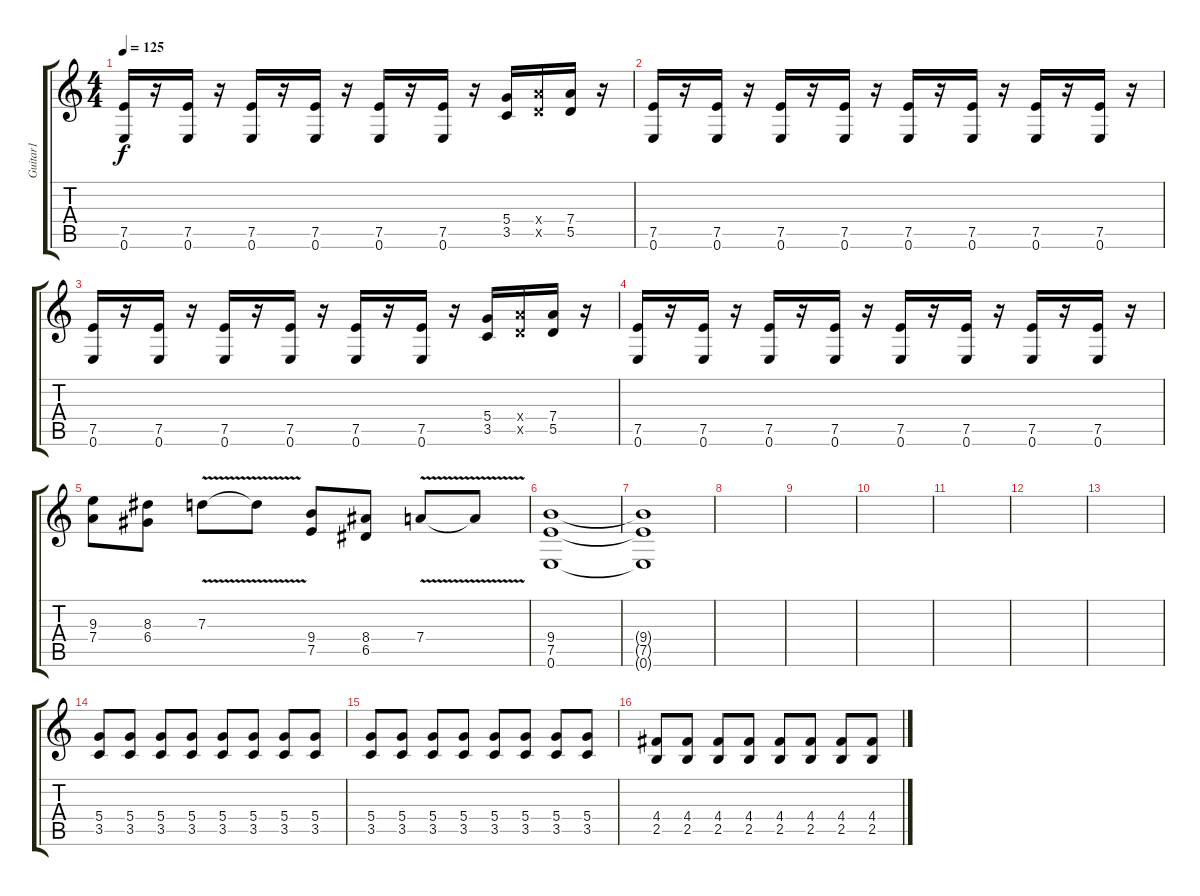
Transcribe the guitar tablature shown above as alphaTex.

\track ("Guitar1" "Guitar1") {instrument distortionguitar}
\staff {score tabs}
\tuning (E4 B3 G3 D3 A2 E2) {hide}
\ts (4 4)
\tempo 125
\clef g2
\ks c
(7.5 0.6).16{dy f} r.16 (7.5 0.6).16 r.16 (7.5 0.6).16 r.16 (7.5 0.6).16 r.16 (7.5 0.6).16 r.16 (7.5 0.6).16 r.16 (5.4 3.5).16 (0.4{x} 12.5{x}).16 (7.4 5.5).16 r.16 |
(7.5 0.6).16 r.16 (7.5 0.6).16 r.16 (7.5 0.6).16 r.16 (7.5 0.6).16 r.16 (7.5 0.6).16 r.16 (7.5 0.6).16 r.16 (7.5 0.6).16 r.16 (7.5 0.6).16 r.16 |
(7.5 0.6).16 r.16 (7.5 0.6).16 r.16 (7.5 0.6).16 r.16 (7.5 0.6).16 r.16 (7.5 0.6).16 r.16 (7.5 0.6).16 r.16 (5.4 3.5).16 (0.4{x} 12.5{x}).16 (7.4 5.5).16 r.16 |
(7.5 0.6).16 r.16 (7.5 0.6).16 r.16 (7.5 0.6).16 r.16 (7.5 0.6).16 r.16 (7.5 0.6).16 r.16 (7.5 0.6).16 r.16 (7.5 0.6).16 r.16 (7.5 0.6).16 r.16 |
(9.3 7.4).8 (8.3 6.4).8 7.3{v}.8 7.3{t}.8 (9.4 7.5).8 (8.4 6.5).8 7.4{v}.8 7.4{t}.8 |
(9.4 7.5 0.6).1 |
(9.4{t} 7.5{t} 0.6{t}).1 |
|
|
|
|
|
|
(5.4 3.5).8 (5.4 3.5).8 (5.4 3.5).8 (5.4 3.5).8 (5.4 3.5).8 (5.4 3.5).8 (5.4 3.5).8 (5.4 3.5).8 |
(5.4 3.5).8 (5.4 3.5).8 (5.4 3.5).8 (5.4 3.5).8 (5.4 3.5).8 (5.4 3.5).8 (5.4 3.5).8 (5.4 3.5).8 |
(4.4 2.5).8 (4.4 2.5).8 (4.4 2.5).8 (4.4 2.5).8 (4.4 2.5).8 (4.4 2.5).8 (4.4 2.5).8 (4.4 2.5).8
